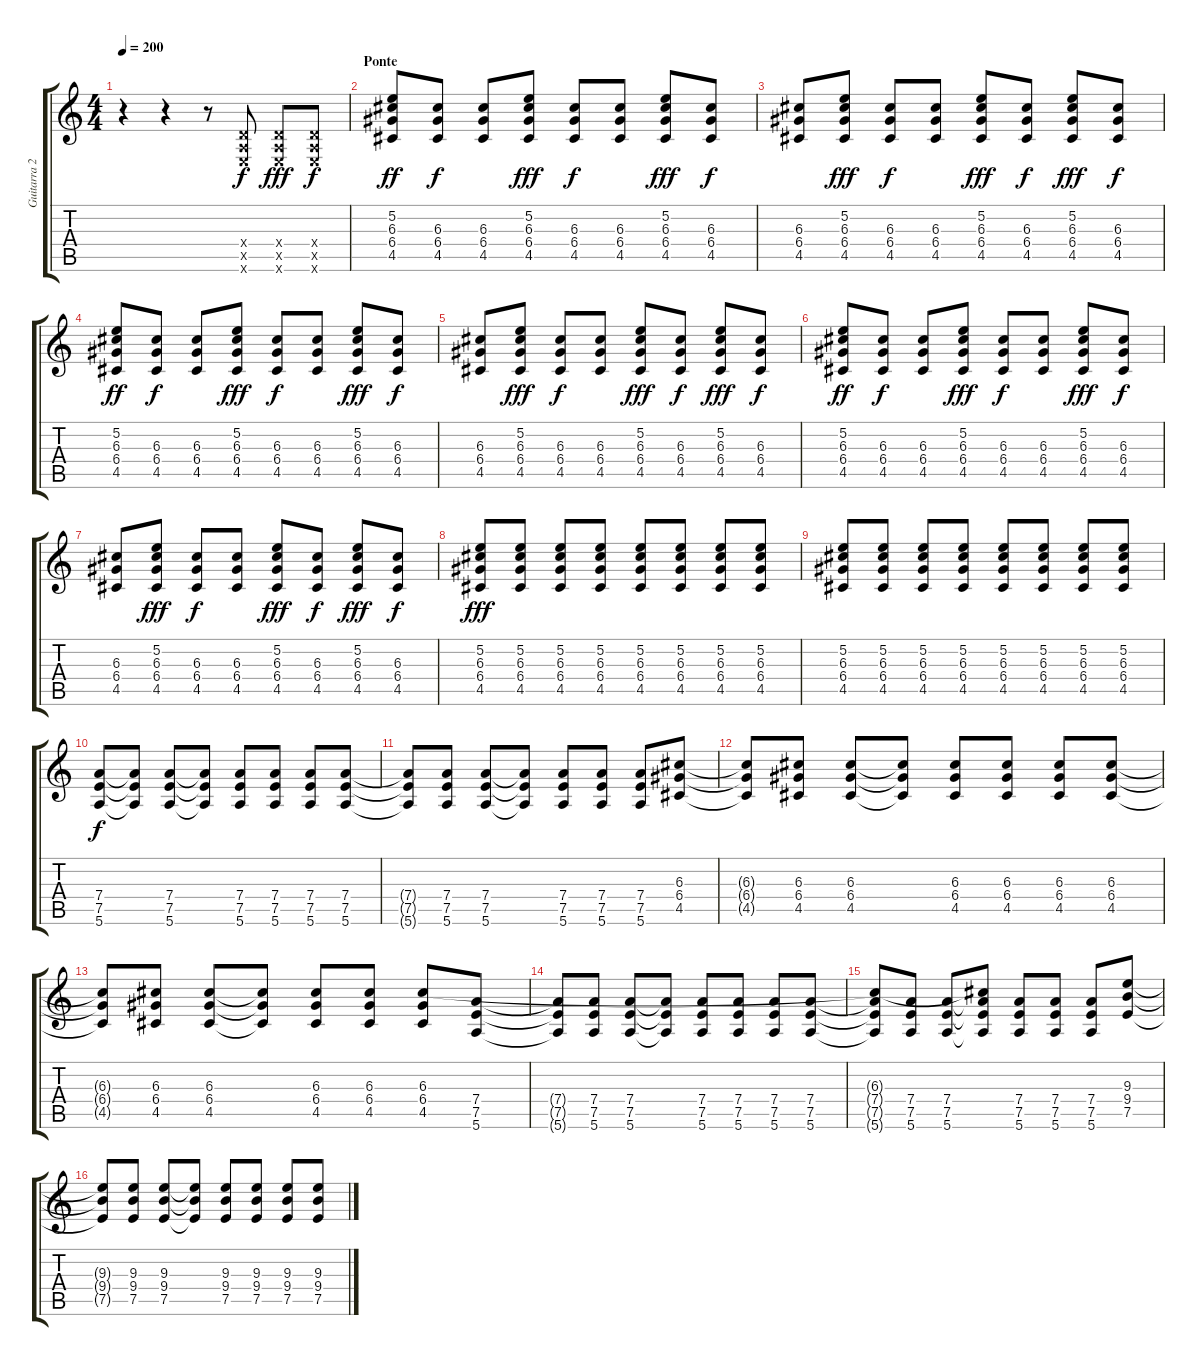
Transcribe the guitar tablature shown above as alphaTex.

\track ("Guitarra 2 | Hóspede" "Guitarra 2") {instrument overdrivenguitar}
\staff {score tabs}
\tuning (E4 B3 G3 D3 A2 E2) {hide}
\ts (4 4)
\tempo 200
\clef g2
\ks c
r.4{dy pp} r.4 r.8 (0.4{x} 0.5{x} 0.6{x}).8{dy f} (0.4{x} 0.5{x} 0.6{x}).8{dy fff} (0.4{x} 0.5{x} 0.6{x}).8{dy f} |
\section ("" "Ponte")
(5.2 6.3 6.4 4.5).8{dy ff} (6.3 6.4 4.5).8{dy f} (6.3 6.4 4.5).8 (5.2 6.3 6.4 4.5).8{dy fff} (6.3 6.4 4.5).8{dy f} (6.3 6.4 4.5).8 (5.2 6.3 6.4 4.5).8{dy fff} (6.3 6.4 4.5).8{dy f} |
(6.3 6.4 4.5).8 (5.2 6.3 6.4 4.5).8{dy fff} (6.3 6.4 4.5).8{dy f} (6.3 6.4 4.5).8 (5.2 6.3 6.4 4.5).8{dy fff} (6.3 6.4 4.5).8{dy f} (5.2 6.3 6.4 4.5).8{dy fff} (6.3 6.4 4.5).8{dy f} |
(5.2 6.3 6.4 4.5).8{dy ff} (6.3 6.4 4.5).8{dy f} (6.3 6.4 4.5).8 (5.2 6.3 6.4 4.5).8{dy fff} (6.3 6.4 4.5).8{dy f} (6.3 6.4 4.5).8 (5.2 6.3 6.4 4.5).8{dy fff} (6.3 6.4 4.5).8{dy f} |
(6.3 6.4 4.5).8 (5.2 6.3 6.4 4.5).8{dy fff} (6.3 6.4 4.5).8{dy f} (6.3 6.4 4.5).8 (5.2 6.3 6.4 4.5).8{dy fff} (6.3 6.4 4.5).8{dy f} (5.2 6.3 6.4 4.5).8{dy fff} (6.3 6.4 4.5).8{dy f} |
(5.2 6.3 6.4 4.5).8{dy ff} (6.3 6.4 4.5).8{dy f} (6.3 6.4 4.5).8 (5.2 6.3 6.4 4.5).8{dy fff} (6.3 6.4 4.5).8{dy f} (6.3 6.4 4.5).8 (5.2 6.3 6.4 4.5).8{dy fff} (6.3 6.4 4.5).8{dy f} |
(6.3 6.4 4.5).8 (5.2 6.3 6.4 4.5).8{dy fff} (6.3 6.4 4.5).8{dy f} (6.3 6.4 4.5).8 (5.2 6.3 6.4 4.5).8{dy fff} (6.3 6.4 4.5).8{dy f} (5.2 6.3 6.4 4.5).8{dy fff} (6.3 6.4 4.5).8{dy f} |
(5.2 6.3 6.4 4.5).8{dy fff} (5.2 6.3 6.4 4.5).8 (5.2 6.3 6.4 4.5).8 (5.2 6.3 6.4 4.5).8 (5.2 6.3 6.4 4.5).8 (5.2 6.3 6.4 4.5).8 (5.2 6.3 6.4 4.5).8 (5.2 6.3 6.4 4.5).8 |
(5.2 6.3 6.4 4.5).8 (5.2 6.3 6.4 4.5).8 (5.2 6.3 6.4 4.5).8 (5.2 6.3 6.4 4.5).8 (5.2 6.3 6.4 4.5).8 (5.2 6.3 6.4 4.5).8 (5.2 6.3 6.4 4.5).8 (5.2 6.3 6.4 4.5).8 |
(7.4 7.5 5.6).8{dy f} (7.4{t} 7.5{t} 5.6{t}).8 (7.4 7.5 5.6).8 (7.4{t} 7.5{t} 5.6{t}).8 (7.4 7.5 5.6).8 (7.4 7.5 5.6).8 (7.4 7.5 5.6).8 (7.4 7.5 5.6).8 |
(7.4{t} 7.5{t} 5.6{t}).8 (7.4 7.5 5.6).8 (7.4 7.5 5.6).8 (7.4{t} 7.5{t} 5.6{t}).8 (7.4 7.5 5.6).8 (7.4 7.5 5.6).8 (7.4 7.5 5.6).8 (6.3 6.4 4.5).8 |
(6.3{t} 6.4{t} 4.5{t}).8 (6.3 6.4 4.5).8 (6.3 6.4 4.5).8 (6.3{t} 6.4{t} 4.5{t}).8 (6.3 6.4 4.5).8 (6.3 6.4 4.5).8 (6.3 6.4 4.5).8 (6.3 6.4 4.5).8 |
(6.3{t} 6.4{t} 4.5{t}).8 (6.3 6.4 4.5).8 (6.3 6.4 4.5).8 (6.3{t} 6.4{t} 4.5{t}).8 (6.3 6.4 4.5).8 (6.3 6.4 4.5).8 (6.3 6.4 4.5).8 (7.4 7.5 5.6).8 |
(7.4{t} 7.5{t} 5.6{t}).8 (7.4 7.5 5.6).8 (7.4 7.5 5.6).8 (7.4{t} 7.5{t} 5.6{t}).8 (7.4 7.5 5.6).8 (7.4 7.5 5.6).8 (7.4 7.5 5.6).8 (7.4 7.5 5.6).8 |
(6.3{t} 7.4{t} 7.5{t} 5.6{t}).8 (7.4 7.5 5.6).8 (7.4 7.5 5.6).8 (6.3{t} 7.4{t} 7.5{t} 5.6{t}).8 (7.4 7.5 5.6).8 (7.4 7.5 5.6).8 (7.4 7.5 5.6).8 (9.3 9.4 7.5).8 |
(9.3{t} 9.4{t} 7.5{t}).8 (9.3 9.4 7.5).8 (9.3 9.4 7.5).8 (9.3{t} 9.4{t} 7.5{t}).8 (9.3 9.4 7.5).8 (9.3 9.4 7.5).8 (9.3 9.4 7.5).8 (9.3 9.4 7.5).8
